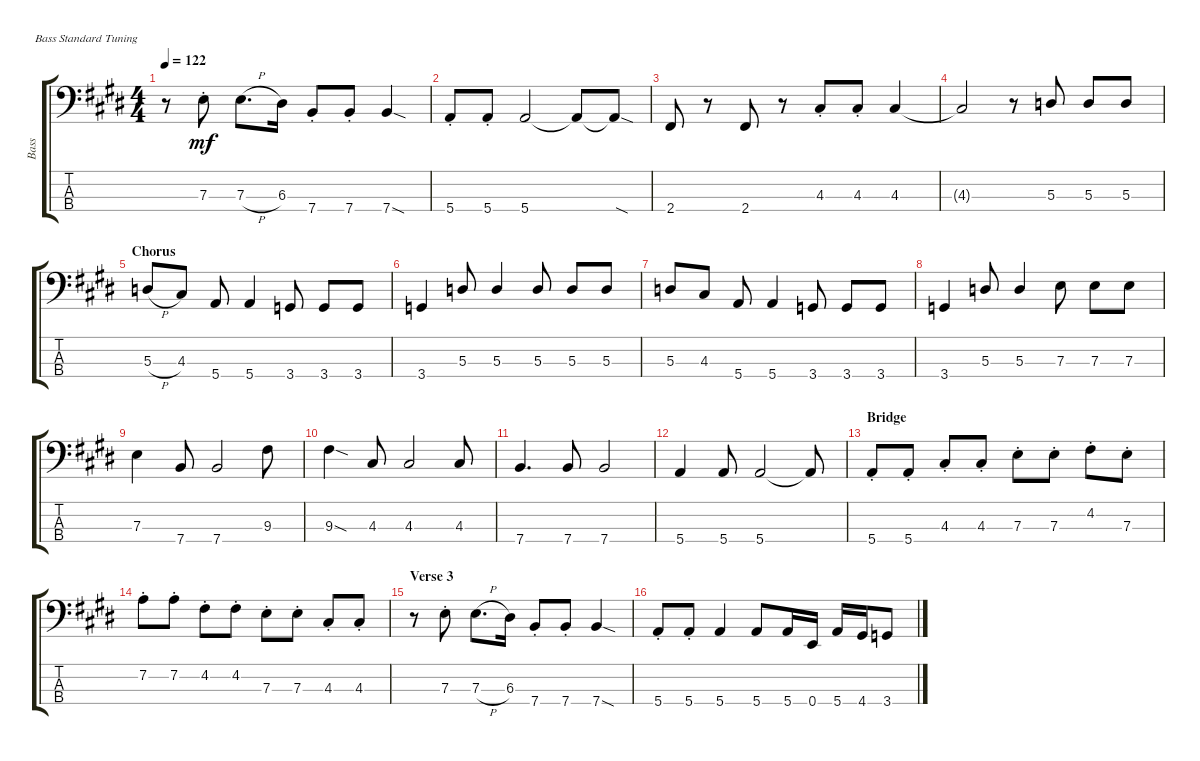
\defaultSystemsLayout 4
\bracketExtendMode groupsimilarinstruments
\otherSystemsTrackNameOrientation horizontal
\track ("Electric Bass (Tom Fowler)" "Bass") {instrument electricbassfinger}
\staff {score tabs}
\tuning (G2 D2 A1 E1)
\ts (4 4)
\tempo 122
\clef f4
\ks e
r.8{dy mf beam Down} 7.3{st acc forcenatural}.8{beam Down} 7.3{h acc forcenatural}.8{d beam Down} 6.3{acc #}.16{beam Down} 7.4{st acc forcenatural}.8{beam Up} 7.4{st acc forcenatural}.8{beam Up} 7.4{sod acc forcenatural}.4{beam Up} |
5.4{st acc forcenatural}.8{beam Up} 5.4{st acc forcenatural}.8{beam Up} 5.4{acc forcenatural}.2{beam Up} 5.4{t acc forcenatural}.8{beam Up} 5.4{sod t acc forcenatural}.8{beam Up} |
2.4{acc #}.8{beam Up} r.8{beam Up} 2.4{acc #}.8{beam Up} r.8{beam Up} 4.3{st acc #}.8{beam Up} 4.3{st acc #}.8{beam Up} 4.3{acc #}.4{beam Up} |
4.3{t acc #}.2{beam Up} r.8{beam Up} 5.3{acc forcenatural}.8{beam Up} 5.3{acc forcenatural}.8{beam Up} 5.3{acc forcenatural}.8{beam Up} |
\section ("" "Chorus")
5.3{h acc forcenatural}.8{beam Up} 4.3{acc #}.8{beam Up} 5.4{acc forcenatural}.8{beam Up} 5.4{acc forcenatural}.4{beam Up} 3.4{acc forcenatural}.8{beam Up} 3.4{acc forcenatural}.8{beam Up} 3.4{acc forcenatural}.8{beam Up} |
3.4{acc forcenatural}.4{beam Up} 5.3{acc forcenatural}.8{beam Up} 5.3{acc forcenatural}.4{beam Up} 5.3{acc forcenatural}.8{beam Up} 5.3{acc forcenatural}.8{beam Up} 5.3{acc forcenatural}.8{beam Up} |
5.3{acc forcenatural}.8{beam Up} 4.3{acc #}.8{beam Up} 5.4{acc forcenatural}.8{beam Up} 5.4{acc forcenatural}.4{beam Up} 3.4{acc forcenatural}.8{beam Up} 3.4{acc forcenatural}.8{beam Up} 3.4{acc forcenatural}.8{beam Up} |
3.4{acc forcenatural}.4{beam Up} 5.3{acc forcenatural}.8{beam Up} 5.3{acc forcenatural}.4{beam Up} 7.3{acc forcenatural}.8{beam Down} 7.3{acc forcenatural}.8{beam Down} 7.3{acc forcenatural}.8{beam Down} |
7.3{acc forcenatural}.4{beam Down} 7.4{acc forcenatural}.8{beam Up} 7.4{acc forcenatural}.2{beam Up} 9.3{acc #}.8{beam Down} |
9.3{sod acc #}.4{beam Down} 4.3{acc #}.8{beam Up} 4.3{acc #}.2{beam Up} 4.3{acc #}.8{beam Up} |
7.4{acc forcenatural}.4{d beam Up} 7.4{acc forcenatural}.8{beam Up} 7.4{acc forcenatural}.2{beam Up} |
5.4{acc forcenatural}.4{beam Up} 5.4{acc forcenatural}.8{beam Up} 5.4{acc forcenatural}.2{beam Up} 5.4{t acc forcenatural}.8{beam Up} |
\section ("" "Bridge")
5.4{st acc forcenatural}.8{beam Up} 5.4{st acc forcenatural}.8{beam Up} 4.3{st acc #}.8{beam Up} 4.3{st acc #}.8{beam Up} 7.3{st acc forcenatural}.8{beam Down} 7.3{st acc forcenatural}.8{beam Down} 4.2{st acc #}.8{beam Down} 7.3{st acc forcenatural}.8{beam Down} |
7.2{st acc forcenatural}.8{beam Down} 7.2{st acc forcenatural}.8{beam Down} 4.2{st acc #}.8{beam Down} 4.2{st acc #}.8{beam Down} 7.3{st acc forcenatural}.8{beam Down} 7.3{st acc forcenatural}.8{beam Down} 4.3{st acc #}.8{beam Up} 4.3{st acc #}.8{beam Up} |
\section ("" "Verse 3")
r.8{beam Down} 7.3{st acc forcenatural}.8{beam Down} 7.3{h acc forcenatural}.8{d beam Down} 6.3{acc #}.16{beam Down} 7.4{st acc forcenatural}.8{beam Up} 7.4{st acc forcenatural}.8{beam Up} 7.4{sod acc forcenatural}.4{beam Up} |
5.4{st acc forcenatural}.8{beam Up} 5.4{st acc forcenatural}.8{beam Up} 5.4{acc forcenatural}.4{beam Up} 5.4{acc forcenatural}.8{beam Up} 5.4{acc forcenatural}.16{beam Up} 0.4{acc forcenatural}.16{beam Up} 5.4{acc forcenatural}.16{beam Up} 4.4{acc #}.16{beam Up} 3.4{acc forcenatural}.8{beam Up}
